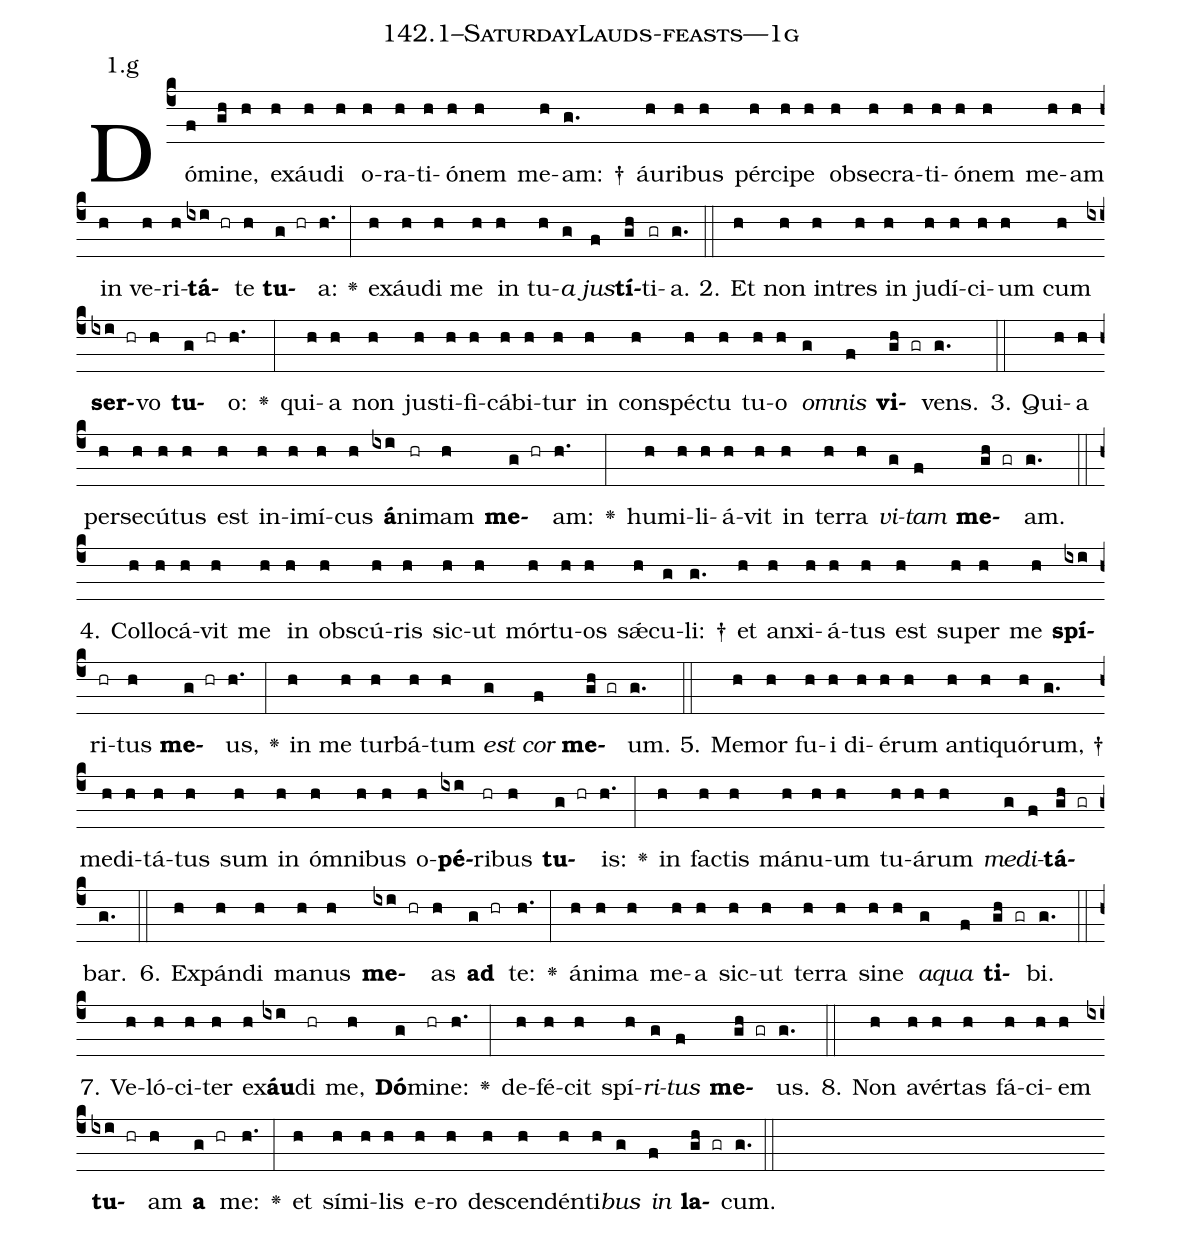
name: 142.1--SaturdayLauds-feasts---1g;
annotation: 1.g;
%%
(c4)Dó(f)mi(gh)ne,(h) ex(h)áu(h)di(h) o(h)ra(h)ti(h)ó(h)nem(h) me(h)am: †(g.) áu(h)ri(h)bus(h) pér(h)ci(h)pe(h) ob(h)se(h)cra(h)ti(h)ó(h)nem(h) me(h)am(h) in(h) ve(h)ri(h)<b>tá</b>(ixi hr)te(h) <b>tu</b>(g hr)a:(h.) <v>\greheightstar</v>(:) ex(h)áu(h)di(h) me(h) in(h) tu(h)<i>a</i>(g) <i>jus</i>(f)<b>tí</b>(gh)ti(gr)a.(g.) (::)
2. Et(h) non(h) in(h)tres(h) in(h) ju(h)dí(h)ci(h)um(h) cum(h) <b>ser</b>(ixi hr)vo(h) <b>tu</b>(g hr)o:(h.) <v>\greheightstar</v>(:) qui(h)a(h) non(h) jus(h)ti(h)fi(h)cá(h)bi(h)tur(h) in(h) con(h)spéc(h)tu(h) tu(h)o(h) <i>om</i>(g)<i>nis</i>(f) <b>vi</b>(gh gr)vens.(g.) (::)
3. Qui(h)a(h) per(h)se(h)cú(h)tus(h) est(h) in(h)i(h)mí(h)cus(h) <b>á</b>(ixi)ni(hr)mam(h) <b>me</b>(g hr)am:(h.) <v>\greheightstar</v>(:) hu(h)mi(h)li(h)á(h)vit(h) in(h) ter(h)ra(h) <i>vi</i>(g)<i>tam</i>(f) <b>me</b>(gh gr)am.(g.) (::)
4. Col(h)lo(h)cá(h)vit(h) me(h) in(h) obs(h)cú(h)ris(h) sic(h)ut(h) mór(h)tu(h)os(h) sǽ(h)cu(g)li: †(g.) et(h) an(h)xi(h)á(h)tus(h) est(h) su(h)per(h) me(h) <b>spí</b>(ixi)ri(hr)tus(h) <b>me</b>(g hr)us,(h.) <v>\greheightstar</v>(:) in(h) me(h) tur(h)bá(h)tum(h) <i>est</i>(g) <i>cor</i>(f) <b>me</b>(gh gr)um.(g.) (::)
5. Me(h)mor(h) fu(h)i(h) di(h)é(h)rum(h) an(h)ti(h)quó(h)rum, †(g.) me(h)di(h)tá(h)tus(h) sum(h) in(h) óm(h)ni(h)bus(h) o(h)<b>pé</b>(ixi)ri(hr)bus(h) <b>tu</b>(g hr)is:(h.) <v>\greheightstar</v>(:) in(h) fac(h)tis(h) má(h)nu(h)um(h) tu(h)á(h)rum(h) <i>me</i>(g)<i>di</i>(f)<b>tá</b>(gh gr)bar.(g.) (::)
6. Ex(h)pán(h)di(h) ma(h)nus(h) <b>me</b>(ixi hr)as(h) <b>ad</b>(g hr) te:(h.) <v>\greheightstar</v>(:) á(h)ni(h)ma(h) me(h)a(h) sic(h)ut(h) ter(h)ra(h) si(h)ne(h) <i>a</i>(g)<i>qua</i>(f) <b>ti</b>(gh gr)bi.(g.) (::)
7. Ve(h)ló(h)ci(h)ter(h) ex(h)<b>áu</b>(ixi)di(hr) me,(h) <b>Dó</b>(g)mi(hr)ne:(h.) <v>\greheightstar</v>(:) de(h)fé(h)cit(h) spí(h)<i>ri</i>(g)<i>tus</i>(f) <b>me</b>(gh gr)us.(g.) (::)
8. Non(h) a(h)vér(h)tas(h) fá(h)ci(h)em(h) <b>tu</b>(ixi hr)am(h) <b>a</b>(g hr) me:(h.) <v>\greheightstar</v>(:) et(h) sí(h)mi(h)lis(h) e(h)ro(h) de(h)scen(h)dén(h)ti(h)<i>bus</i>(g) <i>in</i>(f) <b>la</b>(gh gr)cum.(g.) (::)
